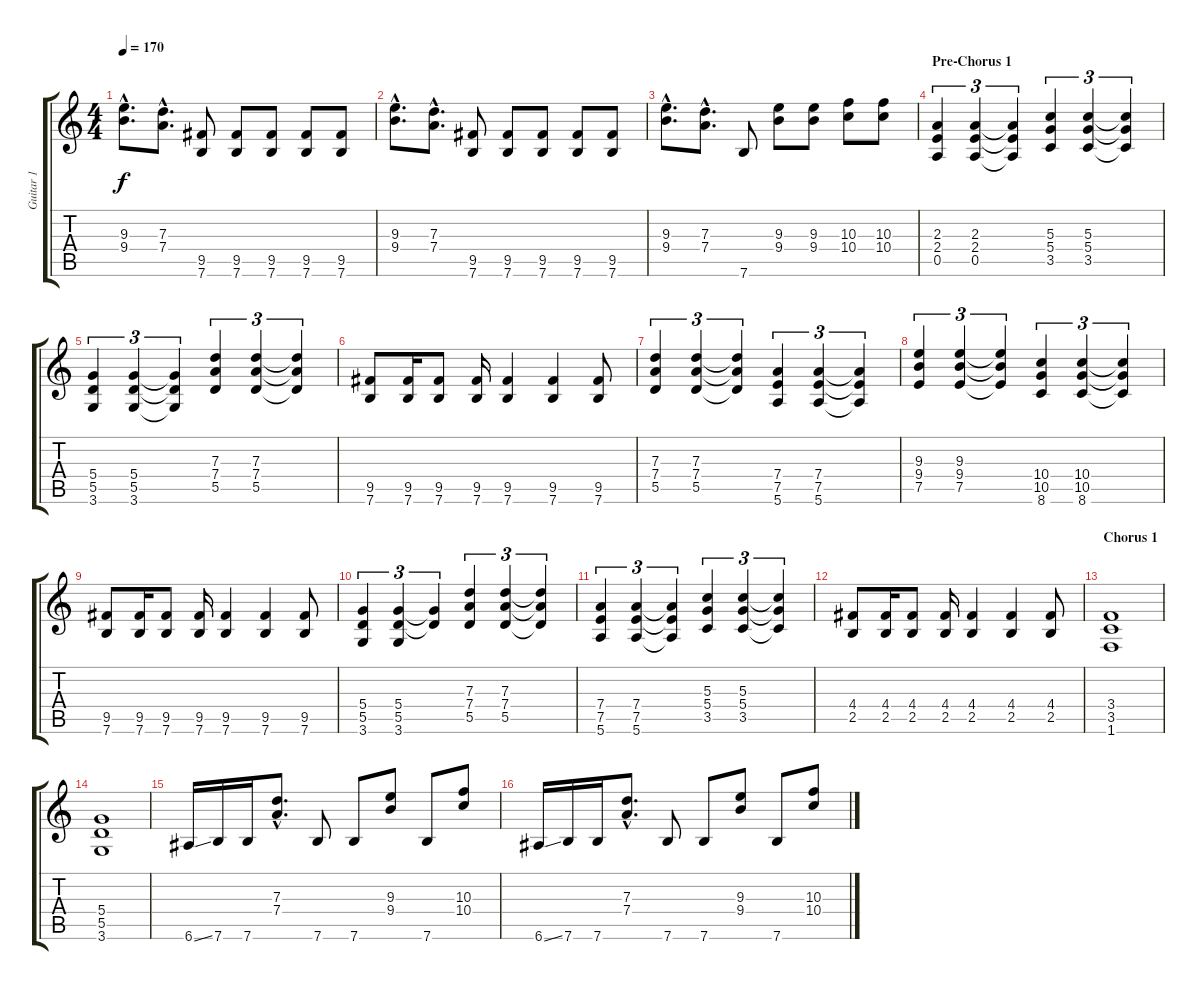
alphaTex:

\track ("Guitar 1" "Guitar 1") {instrument distortionguitar}
\staff {score tabs}
\tuning (E4 B3 G3 D3 A2 E2) {hide}
\ts (4 4)
\tempo 170
\clef g2
\ks c
(9.3{hac} 9.4{hac}).8{d dy f} (7.3{hac} 7.4{hac}).8{d} (9.5 7.6).8 (9.5 7.6).8 (9.5 7.6).8 (9.5 7.6).8 (9.5 7.6).8 |
(9.3{hac} 9.4{hac}).8{d} (7.3{hac} 7.4{hac}).8{d} (9.5 7.6).8 (9.5 7.6).8 (9.5 7.6).8 (9.5 7.6).8 (9.5 7.6).8 |
(9.3{hac} 9.4{hac}).8{d} (7.3{hac} 7.4{hac}).8{d} 7.6.8 (9.3 9.4).8 (9.3 9.4).8 (10.3 10.4).8 (10.3 10.4).8 |
\section ("" "Pre-Chorus 1")
(2.3 2.4 0.5).4{tu (3 2)} (2.3 2.4 0.5).4{tu (3 2)} (2.3{t} 2.4{t} 0.5{t}).4{tu (3 2)} (5.3 5.4 3.5).4{tu (3 2)} (5.3 5.4 3.5).4{tu (3 2)} (5.3{t} 5.4{t} 3.5{t}).4{tu (3 2)} |
(5.4 5.5 3.6).4{tu (3 2)} (5.4 5.5 3.6).4{tu (3 2)} (5.4{t} 5.5{t} 3.6{t}).4{tu (3 2)} (7.3 7.4 5.5).4{tu (3 2)} (7.3 7.4 5.5).4{tu (3 2)} (7.3{t} 7.4{t} 5.5{t}).4{tu (3 2)} |
(9.5 7.6).8 (9.5 7.6).16 (9.5 7.6).8 (9.5 7.6).16 (9.5 7.6).4 (9.5 7.6).4 (9.5 7.6).8 |
(7.3 7.4 5.5).4{tu (3 2)} (7.3 7.4 5.5).4{tu (3 2)} (7.3{t} 7.4{t} 5.5{t}).4{tu (3 2)} (7.4 7.5 5.6).4{tu (3 2)} (7.4 7.5 5.6).4{tu (3 2)} (7.4{t} 7.5{t} 5.6{t}).4{tu (3 2)} |
(9.3 9.4 7.5).4{tu (3 2)} (9.3 9.4 7.5).4{tu (3 2)} (9.3{t} 9.4{t} 7.5{t}).4{tu (3 2)} (10.4 10.5 8.6).4{tu (3 2)} (10.4 10.5 8.6).4{tu (3 2)} (10.4{t} 10.5{t} 8.6{t}).4{tu (3 2)} |
(9.5 7.6).8 (9.5 7.6).16 (9.5 7.6).8 (9.5 7.6).16 (9.5 7.6).4 (9.5 7.6).4 (9.5 7.6).8 |
(5.4 5.5 3.6).4{tu (3 2)} (5.4 5.5 3.6).4{tu (3 2)} (5.4{t} 5.5{t}).4{tu (3 2)} (7.3 7.4 5.5).4{tu (3 2)} (7.3 7.4 5.5).4{tu (3 2)} (7.3{t} 7.4{t} 5.5{t}).4{tu (3 2)} |
(7.4 7.5 5.6).4{tu (3 2)} (7.4 7.5 5.6).4{tu (3 2)} (7.4{t} 7.5{t} 5.6{t}).4{tu (3 2)} (5.3 5.4 3.5).4{tu (3 2)} (5.3 5.4 3.5).4{tu (3 2)} (5.3{t} 5.4{t} 3.5{t}).4{tu (3 2)} |
(4.4 2.5).8 (4.4 2.5).16 (4.4 2.5).8 (4.4 2.5).16 (4.4 2.5).4 (4.4 2.5).4 (4.4 2.5).8 |
\section ("" "Chorus 1")
(3.4 3.5 1.6).1 |
(5.4 5.5 3.6).1 |
6.6{ss}.16 7.6.16 7.6.16 (7.3{hac} 7.4{hac}).8{d} 7.6.8 7.6.8 (9.3 9.4).8 7.6.8 (10.3 10.4).8 |
6.6{ss}.16 7.6.16 7.6.16 (7.3{hac} 7.4{hac}).8{d} 7.6.8 7.6.8 (9.3 9.4).8 7.6.8 (10.3 10.4).8
